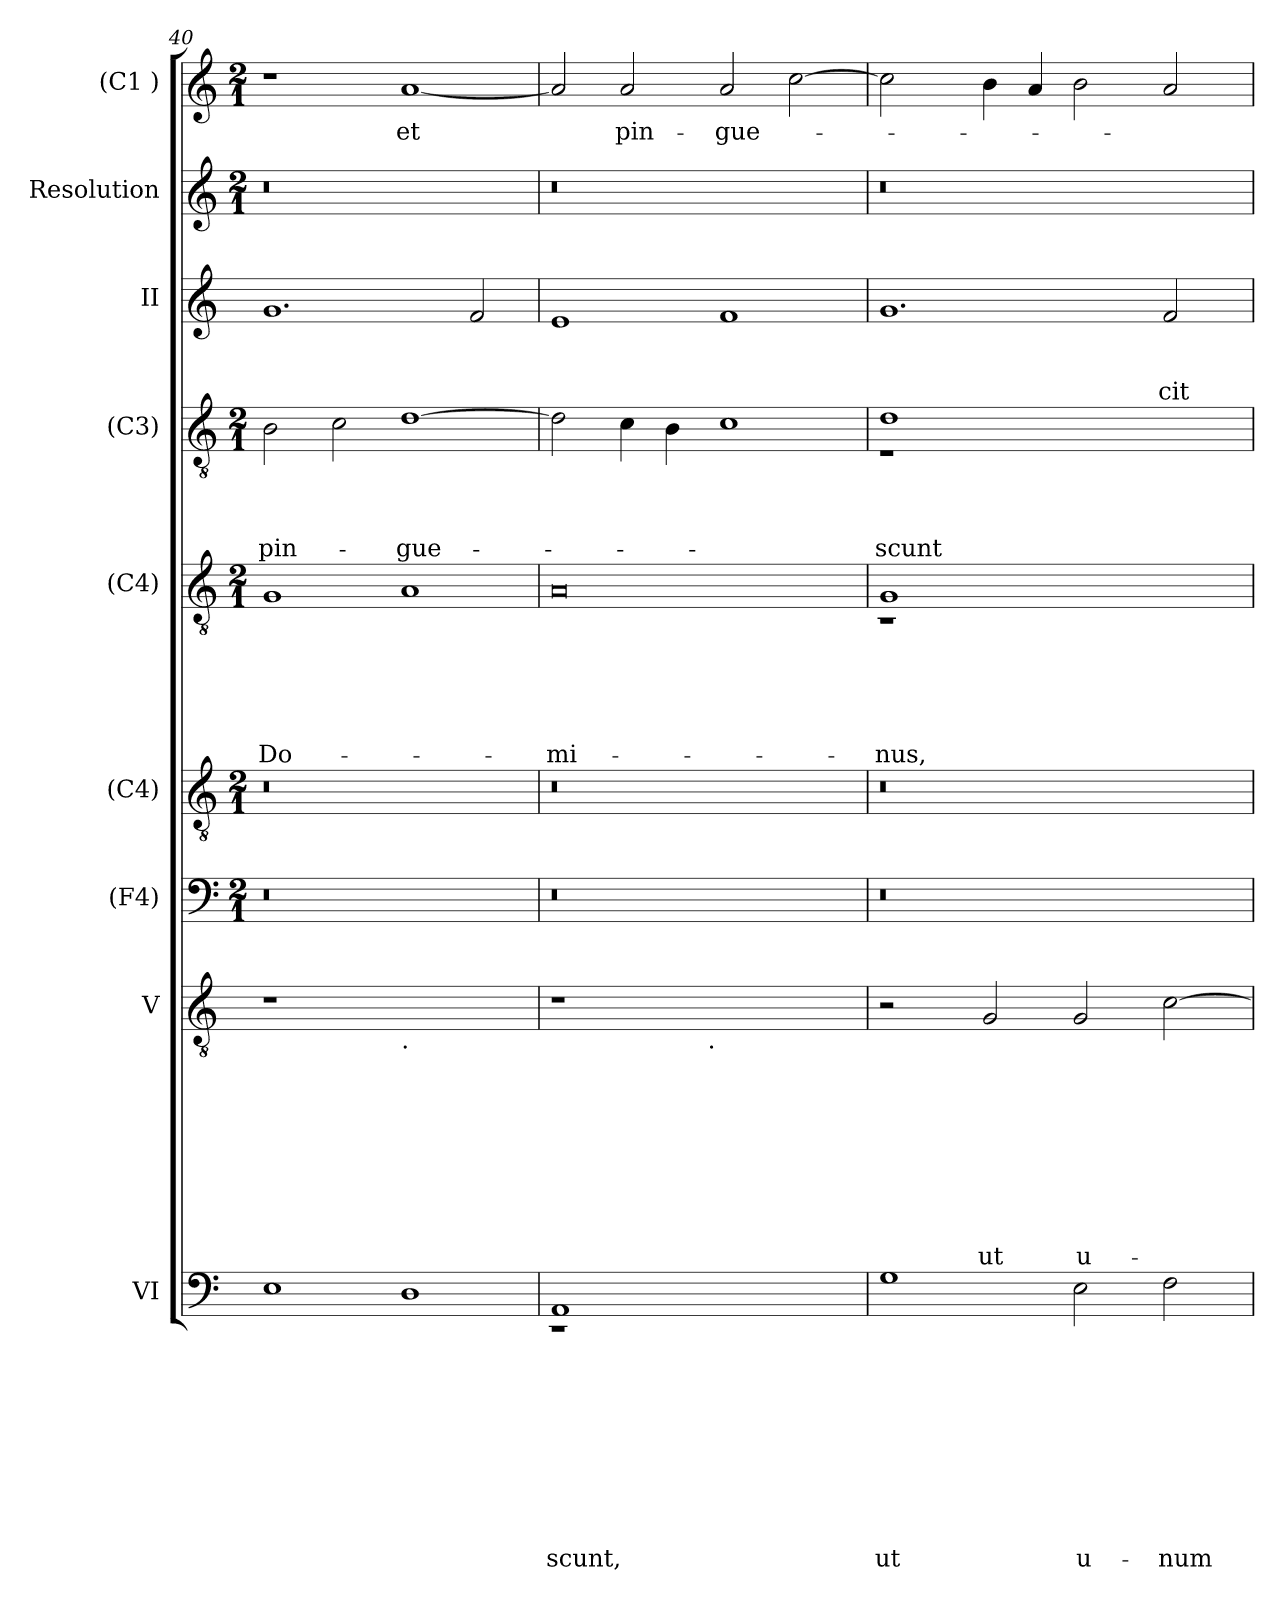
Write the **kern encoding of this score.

**kern	**text	**text	**text	**text	**text	**text	**text	**text	**text	**text	**kern	**text	**text	**text	**text	**text	**text	**text	**text	**text	**kern	**kern	**kern	**text	**text	**text	**text	**text	**text	**kern	**text	**text	**text	**text	**kern	**text	**text	**text	**kern	**kern	**text
*part9	*part9	*part9	*part9	*part9	*part9	*part9	*part9	*part9	*part9	*part9	*part8	*part8	*part8	*part8	*part8	*part8	*part8	*part8	*part8	*part8	*part7	*part6	*part5	*part5	*part5	*part5	*part5	*part5	*part5	*part4	*part4	*part4	*part4	*part4	*part3	*part3	*part3	*part3	*part2	*part1	*part1
*staff9	*staff9	*staff9	*staff9	*staff9	*staff9	*staff9	*staff9	*staff9	*staff9	*staff9	*staff8	*staff8	*staff8	*staff8	*staff8	*staff8	*staff8	*staff8	*staff8	*staff8	*staff7	*staff6	*staff5	*staff5	*staff5	*staff5	*staff5	*staff5	*staff5	*staff4	*staff4	*staff4	*staff4	*staff4	*staff3	*staff3	*staff3	*staff3	*staff2	*staff1	*staff1
*I"VI	*	*	*	*	*	*	*	*	*	*	*I"V	*	*	*	*	*	*	*	*	*	*I"(F4)	*I"(C4)	*I"(C4)	*	*	*	*	*	*	*I"(C3)	*	*	*	*	*I"II	*	*	*	*I"Resolution	*I"(C1 )	*
*I'VI	*	*	*	*	*	*	*	*	*	*	*I'V	*	*	*	*	*	*	*	*	*	*	*	*	*	*	*	*	*	*	*	*	*	*	*	*I'II	*	*	*	*	*	*
*clefF4	*	*	*	*	*	*	*	*	*	*	*clefGv2	*	*	*	*	*	*	*	*	*	*clefF4	*clefGv2	*clefGv2	*	*	*	*	*	*	*clefGv2	*	*	*	*	*clefG2	*	*	*	*clefG2	*clefG2	*
*k[]	*	*	*	*	*	*	*	*	*	*	*k[]	*	*	*	*	*	*	*	*	*	*k[]	*k[]	*k[]	*	*	*	*	*	*	*k[]	*	*	*	*	*k[]	*	*	*	*k[]	*k[]	*
*C:	*	*	*	*	*	*	*	*	*	*	*C:	*	*	*	*	*	*	*	*	*	*C:	*C:	*C:	*	*	*	*	*	*	*C:	*	*	*	*	*C:	*	*	*	*C:	*C:	*
*	*	*	*	*	*	*	*	*	*	*	*	*	*	*	*	*	*	*	*	*	*M2/1	*M2/1	*M2/1	*	*	*	*	*	*	*M2/1	*	*	*	*	*	*	*	*	*M2/1	*M2/1	*
=40	=40	=40	=40	=40	=40	=40	=40	=40	=40	=40	=40	=40	=40	=40	=40	=40	=40	=40	=40	=40	=40	=40	=40	=40	=40	=40	=40	=40	=40	=40	=40	=40	=40	=40	=40	=40	=40	=40	=40	=40	=40
!	!	!	!	!	!	!	!	!	!	!	!	!	!	!	!	!	!	!	!	!	!	!	!	!	!	!	!	!	!LO:LY:b	!	!	!	!	!LO:LY:b	!	!	!	!	!	!	!
1E	.	.	.	.	.	.	.	.	.	.	1r	.	.	.	.	.	.	.	.	.	0r	0r	1G	.	.	.	.	.	Do-	2B\	.	.	.	pin-	1.g	.	.	.	0r	1r	.
.	.	.	.	.	.	.	.	.	.	.	.	.	.	.	.	.	.	.	.	.	.	.	.	.	.	.	.	.	.	2c\	.	.	.	.	.	.	.	.	.	.	.
!	!	!	!	!	!	!	!	!	!	!	!LO:TX:b:t=.	!	!	!	!	!	!	!	!	!	!	!	!	!	!	!	!	!	!	!	!	!	!	!	!	!	!	!	!	!	!
!	!	!	!	!	!	!	!	!	!	!	!	!	!	!	!	!	!	!	!	!	!	!	!	!	!	!	!	!	!	!	!	!	!	!LO:LY:b	!	!	!	!	!	!	!LO:LY:b
1D	.	.	.	.	.	.	.	.	.	.	1ryy	.	.	.	.	.	.	.	.	.	.	.	1A	.	.	.	.	.	.	[>1d	.	.	.	-gue-	.	.	.	.	.	[<1a	et
.	.	.	.	.	.	.	.	.	.	.	.	.	.	.	.	.	.	.	.	.	.	.	.	.	.	.	.	.	.	.	.	.	.	.	2f/	.	.	.	.	.	.
=41	=41	=41	=41	=41	=41	=41	=41	=41	=41	=41	=41	=41	=41	=41	=41	=41	=41	=41	=41	=41	=41	=41	=41	=41	=41	=41	=41	=41	=41	=41	=41	=41	=41	=41	=41	=41	=41	=41	=41	=41	=41
*^	*	*	*	*	*	*	*	*	*	*	*	*	*	*	*	*	*	*	*	*	*	*	*	*	*	*	*	*	*	*	*	*	*	*	*	*	*	*	*	*	*
!	!LO:N:vis=1	!	!	!	!	!	!	!	!	!	!LO:LY:b	!	!	!	!	!	!	!	!	!	!	!	!	!	!	!	!	!	!	!LO:LY:b:rj	!	!	!	!	!	!	!	!	!	!	!	!
*	*	*	*	*	*	*	*	*	*	*	*	*^	*	*	*	*	*	*	*	*	*	*	*	*	*	*	*	*	*	*	*	*	*	*	*	*	*	*	*	*	*	*
1AA	0rEE	.	.	.	.	.	.	.	.	.	-scunt,	1r	2ryy	.	.	.	.	.	.	.	.	.	0r	0r	0A	.	.	.	.	.	-mi-	2d\]	.	.	.	.	1e	.	.	.	0r	2a/]	.
!	!	!	!	!	!	!	!	!	!	!	!	!	!	!	!	!	!	!	!	!	!	!	!	!	!	!	!	!	!	!	!	!	!	!	!	!	!	!	!	!	!	!	!LO:LY:b
.	.	.	.	.	.	.	.	.	.	.	.	.	4...ryy	.	.	.	.	.	.	.	.	.	.	.	.	.	.	.	.	.	.	4c\	.	.	.	.	.	.	.	.	.	2a/	pin-
.	.	.	.	.	.	.	.	.	.	.	.	.	.	.	.	.	.	.	.	.	.	.	.	.	.	.	.	.	.	.	.	4B\	.	.	.	.	.	.	.	.	.	.	.
!	!	!	!	!	!	!	!	!	!	!	!	!	!LO:TX:b:t=.	!	!	!	!	!	!	!	!	!	!	!	!	!	!	!	!	!	!	!	!	!	!	!	!	!	!	!	!	!	!
.	.	.	.	.	.	.	.	.	.	.	.	.	1ryy	.	.	.	.	.	.	.	.	.	.	.	.	.	.	.	.	.	.	.	.	.	.	.	.	.	.	.	.	.	.
!	!	!	!	!	!	!	!	!	!	!	!	!	!	!	!	!	!	!	!	!	!	!	!	!	!	!	!	!	!	!	!	!	!	!	!	!	!	!	!	!	!	!	!LO:LY:b
1ryy	.	.	.	.	.	.	.	.	.	.	.	1ryy	.	.	.	.	.	.	.	.	.	.	.	.	.	.	.	.	.	.	.	1c	.	.	.	.	1f	.	.	.	.	2a/	-gue-
.	.	.	.	.	.	.	.	.	.	.	.	.	.	.	.	.	.	.	.	.	.	.	.	.	.	.	.	.	.	.	.	.	.	.	.	.	.	.	.	.	.	[<2cc\	.
.	.	.	.	.	.	.	.	.	.	.	.	.	32ryy	.	.	.	.	.	.	.	.	.	.	.	.	.	.	.	.	.	.	.	.	.	.	.	.	.	.	.	.	.	.
!!LO:LB:g=z
=42	=42	=42	=42	=42	=42	=42	=42	=42	=42	=42	=42	=42	=42	=42	=42	=42	=42	=42	=42	=42	=42	=42	=42	=42	=42	=42	=42	=42	=42	=42	=42	=42	=42	=42	=42	=42	=42	=42	=42	=42	=42	=42	=42
*	*	*	*	*	*	*	*	*	*	*	*	*	*	*	*	*	*	*	*	*	*	*	*	*	*^	*	*	*	*	*	*	*^	*	*	*	*	*	*	*	*	*	*	*
*	*	*	*	*	*	*	*	*	*	*	*	*	*	*	*	*	*	*	*	*	*	*	*	*	*	*	*	*	*	*	*	*	*	*^	*	*	*	*	*	*	*	*	*	*	*
!	!	!	!	!	!	!	!	!	!	!	!LO:LY:b	!	!	!	!	!	!	!	!	!	!	!	!	!	!	!LO:N:vis=1	!	!	!	!	!	!LO:LY:b	!	!	!LO:N:vis=1	!	!	!	!LO:LY:b	!	!	!	!	!	!	!
*v	*v	*	*	*	*	*	*	*	*	*	*	*	*	*	*	*	*	*	*	*	*	*	*	*	*	*	*	*	*	*	*	*	*	*	*	*	*	*	*	*	*	*	*	*	*	*
*	*	*	*	*	*	*	*	*	*	*	*v	*v	*	*	*	*	*	*	*	*	*	*	*	*	*	*	*	*	*	*	*	*	*	*	*	*	*	*	*	*	*	*	*	*	*
1G	.	.	.	.	.	.	.	.	.	ut	2r	.	.	.	.	.	.	.	.	.	0r	0r	1G	0rC	.	.	.	.	.	-nus,	4ryy	1d	0r	.	.	.	-scunt	1.g	.	.	.	0r	2cc\]	.
.	.	.	.	.	.	.	.	.	.	.	.	.	.	.	.	.	.	.	.	.	.	.	.	.	.	.	.	.	.	.	16ryy	.	.	.	.	.	.	.	.	.	.	.	.	.
.	.	.	.	.	.	.	.	.	.	.	.	.	.	.	.	.	.	.	.	.	.	.	.	.	.	.	.	.	.	.	1ryy	.	.	.	.	.	.	.	.	.	.	.	.	.
!	!	!	!	!	!	!	!	!	!	!	!	!	!	!	!	!	!	!	!	!LO:LY:b	!	!	!	!	!	!	!	!	!	!	!	!	!	!	!	!	!	!	!	!	!	!	!	!
.	.	.	.	.	.	.	.	.	.	.	2G/	.	.	.	.	.	.	.	.	ut	.	.	.	.	.	.	.	.	.	.	.	.	.	.	.	.	.	.	.	.	.	.	4b\	.
.	.	.	.	.	.	.	.	.	.	.	.	.	.	.	.	.	.	.	.	.	.	.	.	.	.	.	.	.	.	.	.	.	.	.	.	.	.	.	.	.	.	.	4a/	.
!	!	!	!	!	!	!	!	!	!	!LO:LY:b	!	!	!	!	!	!	!	!	!	!LO:LY:b	!	!	!	!	!	!	!	!	!	!	!	!	!	!	!	!	!	!	!	!	!	!	!	!
2E\	.	.	.	.	.	.	.	.	.	u-	2G/	.	.	.	.	.	.	.	.	u-	.	.	1ryy	.	.	.	.	.	.	.	.	1ryy	.	.	.	.	.	.	.	.	.	.	2b\	.
.	.	.	.	.	.	.	.	.	.	.	.	.	.	.	.	.	.	.	.	.	.	.	.	.	.	.	.	.	.	.	2ryy	.	.	.	.	.	.	.	.	.	.	.	.	.
!	!	!	!	!	!	!	!	!	!	!LO:LY:b	!	!	!	!	!	!	!	!	!	!	!	!	!	!	!	!	!	!	!	!	!	!	!	!	!	!	!	!	!	!	!LO:LY:b	!	!	!
2F\	.	.	.	.	.	.	.	.	.	-num	[>2c\	.	.	.	.	.	.	.	.	.	.	.	.	.	.	.	.	.	.	.	.	.	.	.	.	.	.	2f/	.	.	-cit	.	2a/	.
.	.	.	.	.	.	.	.	.	.	.	.	.	.	.	.	.	.	.	.	.	.	.	.	.	.	.	.	.	.	.	8.ryy	.	.	.	.	.	.	.	.	.	.	.	.	.
*	*	*	*	*	*	*	*	*	*	*	*	*	*	*	*	*	*	*	*	*	*	*	*v	*v	*	*	*	*	*	*	*	*	*	*	*	*	*	*	*	*	*	*	*	*
*	*	*	*	*	*	*	*	*	*	*	*	*	*	*	*	*	*	*	*	*	*	*	*	*	*	*	*	*	*	*v	*v	*v	*	*	*	*	*	*	*	*	*	*	*
=	=	=	=	=	=	=	=	=	=	=	=	=	=	=	=	=	=	=	=	=	=	=	=	=	=	=	=	=	=	=	=	=	=	=	=	=	=	=	=	=	=
*-	*-	*-	*-	*-	*-	*-	*-	*-	*-	*-	*-	*-	*-	*-	*-	*-	*-	*-	*-	*-	*-	*-	*-	*-	*-	*-	*-	*-	*-	*-	*-	*-	*-	*-	*-	*-	*-	*-	*-	*-	*-
